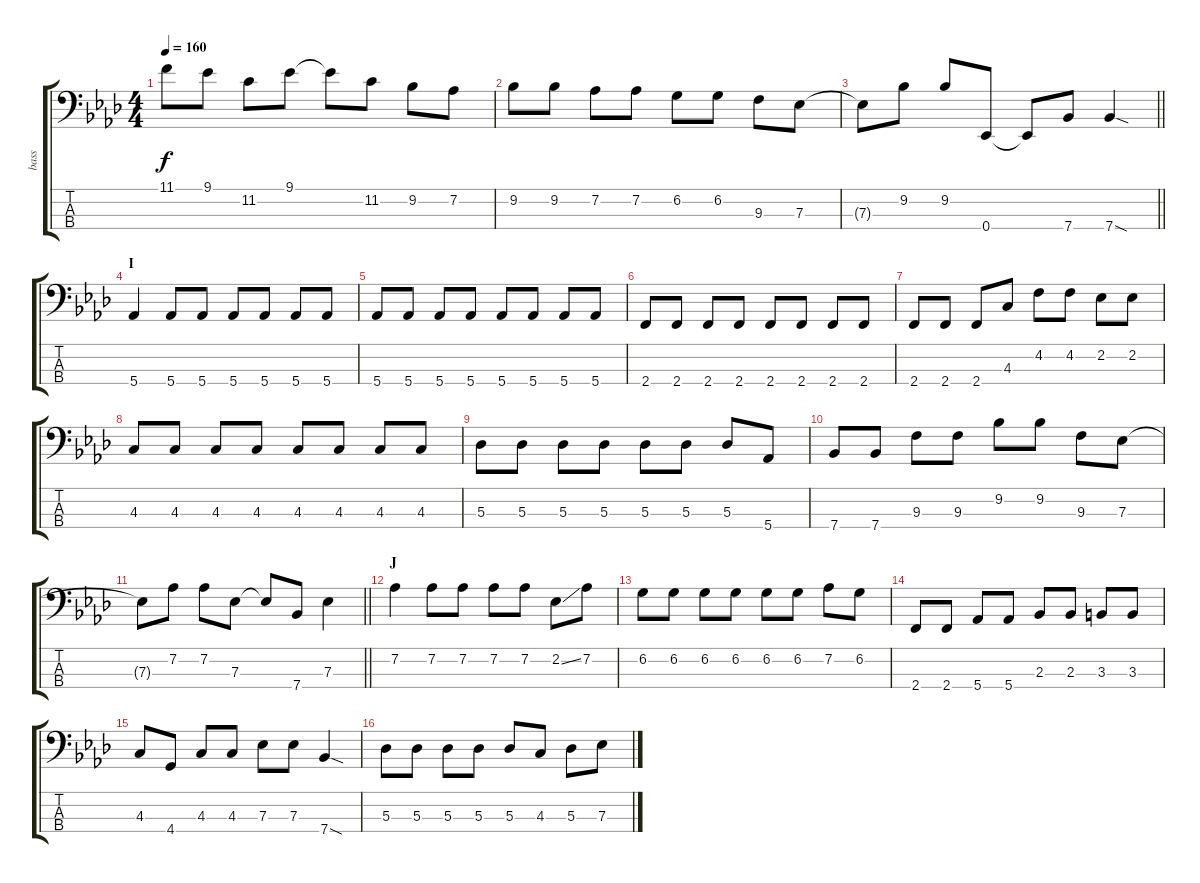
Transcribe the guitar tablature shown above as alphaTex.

\track ("bass" "bass") {instrument electricbassfinger}
\staff {score tabs}
\tuning (Gb2 Db2 Ab1 Eb1) {hide}
\ts (4 4)
\tempo 160
\clef f4
\ks ab
11.1{t}.8{dy f} 9.1.8 11.2.8 9.1.8 9.1{t}.8 11.2.8 9.2.8 7.2.8 |
9.2.8 9.2.8 7.2.8 7.2.8 6.2.8 6.2.8 9.3.8 7.3.8 |
\barLineRight lightlight
7.3{t}.8 9.2.8 9.2.8 0.4.8 0.4{t}.8 7.4.8 7.4{sod}.4 |
\section ("" "I")
5.4.4 5.4.8 5.4.8 5.4.8 5.4.8 5.4.8 5.4.8 |
5.4.8 5.4.8 5.4.8 5.4.8 5.4.8 5.4.8 5.4.8 5.4.8 |
2.4.8 2.4.8 2.4.8 2.4.8 2.4.8 2.4.8 2.4.8 2.4.8 |
2.4.8 2.4.8 2.4.8 4.3.8 4.2.8 4.2.8 2.2.8 2.2.8 |
4.3.8 4.3.8 4.3.8 4.3.8 4.3.8 4.3.8 4.3.8 4.3.8 |
5.3.8 5.3.8 5.3.8 5.3.8 5.3.8 5.3.8 5.3.8 5.4.8 |
7.4.8 7.4.8 9.3.8 9.3.8 9.2.8 9.2.8 9.3.8 7.3.8 |
\barLineRight lightlight
7.3{t}.8 7.2.8 7.2.8 7.3.8 7.3{t}.8 7.4.8 7.3.4 |
\section ("" "J")
7.2.4 7.2.8 7.2.8 7.2.8 7.2.8 2.2{ss}.8 7.2.8 |
6.2.8 6.2.8 6.2.8 6.2.8 6.2.8 6.2.8 7.2.8 6.2.8 |
2.4.8 2.4.8 5.4.8 5.4.8 2.3.8 2.3.8 3.3.8 3.3.8 |
4.3.8 4.4.8 4.3.8 4.3.8 7.3.8 7.3.8 7.4{sod}.4 |
5.3.8 5.3.8 5.3.8 5.3.8 5.3.8 4.3.8 5.3.8 7.3.8
